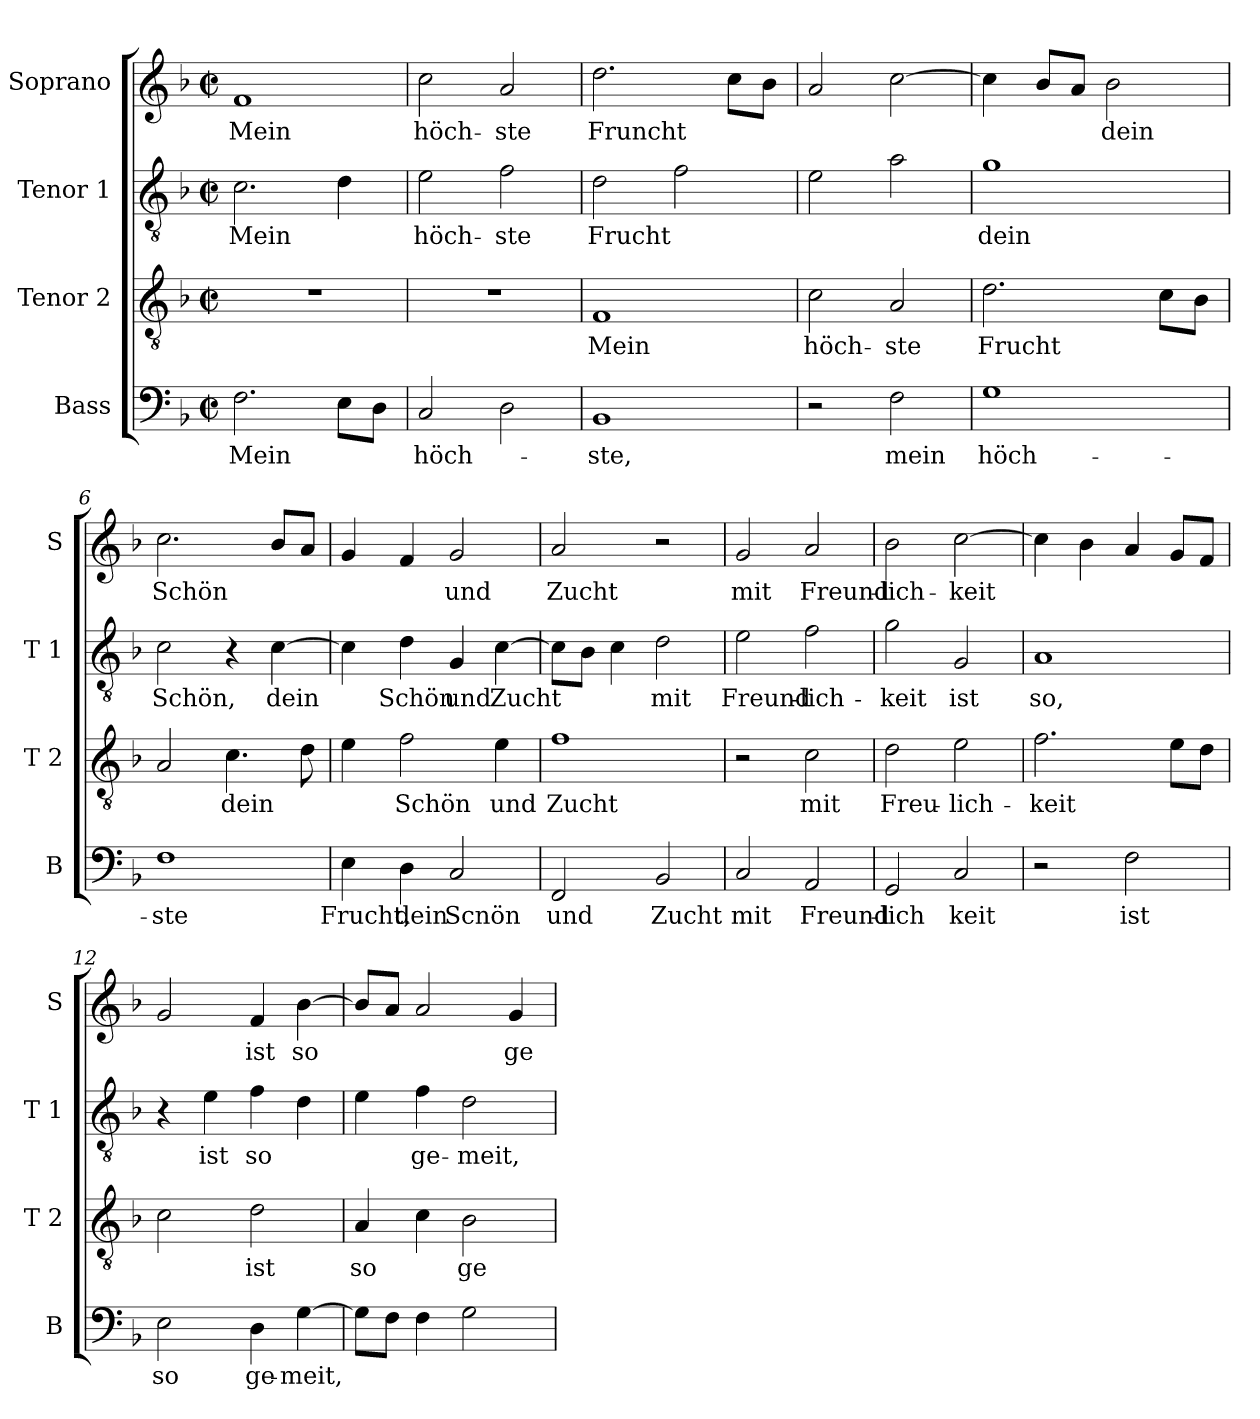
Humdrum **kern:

**kern	**text	**kern	**text	**kern	**text	**kern	**text
*part4	*part4	*part3	*part3	*part2	*part2	*part1	*part1
*staff4	*staff4	*staff3	*staff3	*staff2	*staff2	*staff1	*staff1
*I"Bass	*	*I"Tenor 2	*	*I"Tenor 1	*	*I"Soprano	*
*I'B	*	*I'T 2	*	*I'T 1	*	*I'S	*
*clefF4	*	*clefGv2	*	*clefGv2	*	*clefG2	*
*k[b-]	*	*k[b-]	*	*k[b-]	*	*k[b-]	*
*F:	*	*F:	*	*F:	*	*F:	*
*M2/2	*	*M2/2	*	*M2/2	*	*M2/2	*
*met(c|)	*	*met(c|)	*	*met(c|)	*	*met(c|)	*
=1	=1	=1	=1	=1	=1	=1	=1
!	!LO:LY:b	!	!	!	!LO:LY:b	!	!LO:LY:b
2.F\	Mein	1r	.	2.c\	Mein	1f	Mein
8E\L	.	.	.	4d\	.	.	.
8D\J	.	.	.	.	.	.	.
=2	=2	=2	=2	=2	=2	=2	=2
!	!LO:LY:b	!	!	!	!LO:LY:b	!	!LO:LY:b
2C/	höch-	1r	.	2e\	höch-	2cc\	höch-
!	!	!	!	!	!LO:LY:b	!	!LO:LY:b
2D\	.	.	.	2f\	-ste	2a/	-ste
=3	=3	=3	=3	=3	=3	=3	=3
!	!LO:LY:b	!	!LO:LY:b	!	!LO:LY:b	!	!LO:LY:b
1BB-	-ste,	1F	Mein	2d\	Frucht	2.dd\	Fruncht
.	.	.	.	2f\	.	.	.
.	.	.	.	.	.	8cc\L	.
.	.	.	.	.	.	8b-\J	.
=4	=4	=4	=4	=4	=4	=4	=4
!	!	!	!LO:LY:b	!	!	!	!
2r	.	2c\	höch-	2e\	.	2a/	.
!	!LO:LY:b	!	!LO:LY:b	!	!	!	!
2F\	mein	2A/	-ste	2a\	.	[2cc\	.
=5	=5	=5	=5	=5	=5	=5	=5
!	!LO:LY:b	!	!LO:LY:b	!	!LO:LY:b	!	!
1G	höch-	2.d\	Frucht	1g	dein	4cc\]	.
.	.	.	.	.	.	8b-/L	.
.	.	.	.	.	.	8a/J	.
!	!	!	!	!	!	!	!LO:LY:b
.	.	.	.	.	.	2b-\	dein
.	.	8c\L	.	.	.	.	.
.	.	8B-\J	.	.	.	.	.
!!LO:LB:g=z
=6	=6	=6	=6	=6	=6	=6	=6
!	!LO:LY:b	!	!	!	!LO:LY:b	!	!LO:LY:b
1F	-ste	2A/	.	2c\	Schön,	2.cc\	Schön
!	!	!	!LO:LY:b	!	!	!	!
.	.	4.c\	dein	4r	.	.	.
!	!	!	!	!	!LO:LY:b	!	!
.	.	.	.	[4c\	dein	8b-/L	.
.	.	8d\	.	.	.	8a/J	.
=7	=7	=7	=7	=7	=7	=7	=7
!	!LO:LY:b	!	!	!	!	!	!
4E\	Frucht,	4e\	.	4c\]	.	4g/	.
!	!LO:LY:b	!	!LO:LY:b	!	!LO:LY:b	!	!
4D\	dein	2f\	Schön	4d\	Schön	4f/	.
!	!LO:LY:b	!	!	!	!LO:LY:b	!	!LO:LY:b
2C/	Scnön	.	.	4G/	und	2g/	und
!	!	!	!LO:LY:b	!	!LO:LY:b	!	!
.	.	4e\	und	[4c\	Zucht	.	.
=8	=8	=8	=8	=8	=8	=8	=8
!	!LO:LY:b	!	!LO:LY:b	!	!	!	!LO:LY:b
2FF/	und	1f	Zucht	8c\L]	.	2a/	Zucht
.	.	.	.	8B-\J	.	.	.
.	.	.	.	4c\	.	.	.
!	!LO:LY:b	!	!	!	!LO:LY:b	!	!
2BB-/	Zucht	.	.	2d\	mit	2r	.
=9	=9	=9	=9	=9	=9	=9	=9
!	!LO:LY:b	!	!	!	!LO:LY:b	!	!LO:LY:b
2C/	mit	2r	.	2e\	Freund-	2g/	mit
!	!LO:LY:b	!	!LO:LY:b	!	!LO:LY:b	!	!LO:LY:b
2AA/	Freund-	2c\	mit	2f\	-lich-	2a/	Freund-
=10	=10	=10	=10	=10	=10	=10	=10
!	!LO:LY:b	!	!LO:LY:b	!	!LO:LY:b	!	!LO:LY:b
2GG/	-lich	2d\	Freu-	2g\	-keit	2b-\	-lich-
!	!LO:LY:b	!	!LO:LY:b	!	!LO:LY:b	!	!LO:LY:b
2C/	keit	2e\	-lich-	2G/	ist	[2cc\	-keit
!!LO:PB:g=z
=11	=11	=11	=11	=11	=11	=11	=11
!	!	!	!LO:LY:b	!	!LO:LY:b	!	!
2r	.	2.f\	-keit	1A	so,	4cc\]	.
.	.	.	.	.	.	4b-\	.
!	!LO:LY:b	!	!	!	!	!	!
2F\	ist	.	.	.	.	4a/	.
.	.	8e\L	.	.	.	8g/L	.
.	.	8d\J	.	.	.	8f/J	.
=12	=12	=12	=12	=12	=12	=12	=12
!	!LO:LY:b	!	!	!	!	!	!
2E\	so	2c\	.	4r	.	2g/	.
!	!	!	!	!	!LO:LY:b	!	!
.	.	.	.	4e\	ist	.	.
!	!LO:LY:b	!	!LO:LY:b	!	!LO:LY:b	!	!LO:LY:b
4D\	ge-	2d\	ist	4f\	so	4f/	ist
!	!LO:LY:b	!	!	!	!	!	!LO:LY:b
[4G\	-meit,	.	.	4d\	.	[4b-\	so
=13	=13	=13	=13	=13	=13	=13	=13
!	!	!	!LO:LY:b	!	!	!	!
8G\L]	.	4A/	so	4e\	.	8b-/L]	.
8F\J	.	.	.	.	.	8a/J	.
!	!	!	!	!	!LO:LY:b	!	!
4F\	.	4c\	.	4f\	ge-	2a/	.
!	!	!	!LO:LY:b	!	!LO:LY:b	!	!
2G\	.	2B-\	ge-	2d\	-meit,	.	.
!	!	!	!	!	!	!	!LO:LY:b
.	.	.	.	.	.	4g/	ge-
=	=	=	=	=	=	=	=
*-	*-	*-	*-	*-	*-	*-	*-
